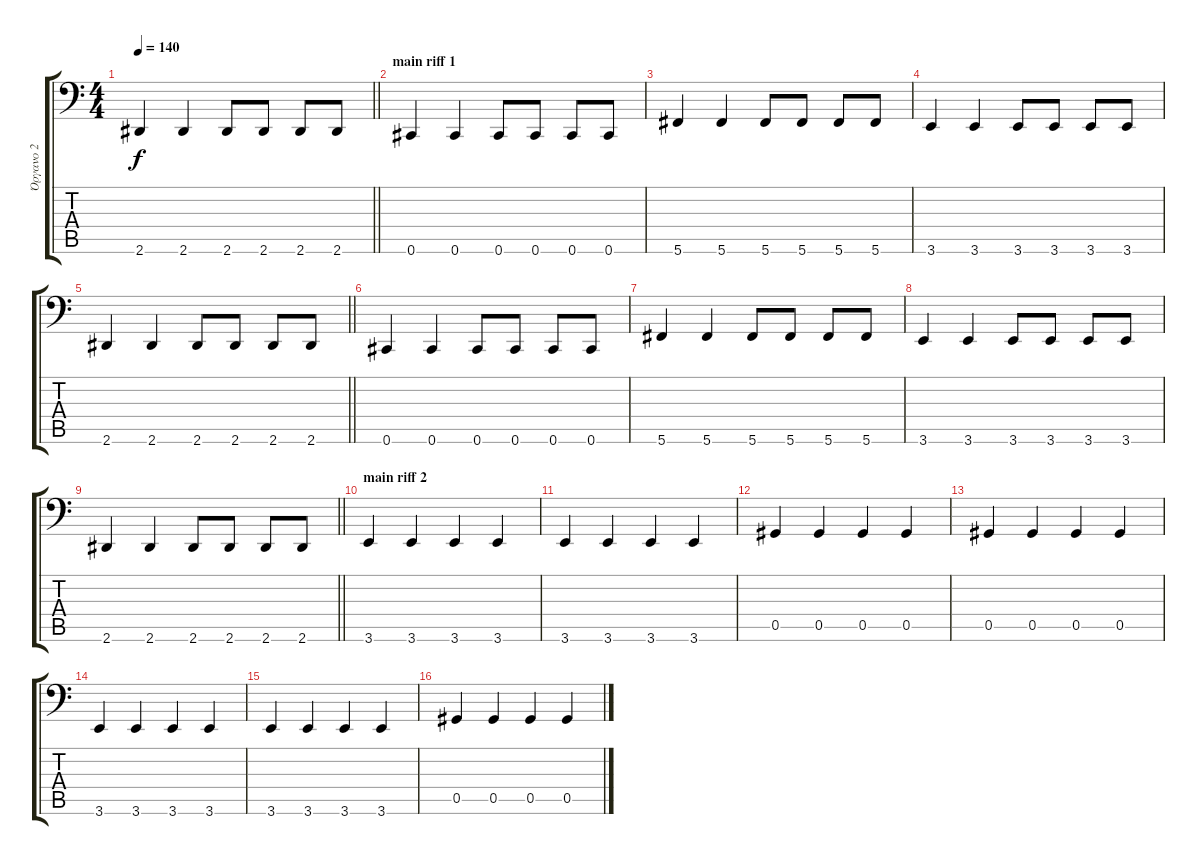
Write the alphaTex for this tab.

\track ("Όργανο 2" "Όργανο 2") {instrument electricbassfinger}
\staff {score tabs}
\tuning (Eb3 Bb2 Gb2 Db2 Ab1 Db1) {hide}
\ts (4 4)
\tempo 140
\clef f4
\barLineRight lightlight
\ks c
2.6.4{dy f} 2.6.4 2.6.8 2.6.8 2.6.8 2.6.8 |
\section ("" "main riff 1")
0.6.4 0.6.4 0.6.8 0.6.8 0.6.8 0.6.8 |
5.6.4 5.6.4 5.6.8 5.6.8 5.6.8 5.6.8 |
3.6.4 3.6.4 3.6.8 3.6.8 3.6.8 3.6.8 |
\barLineRight lightlight
2.6.4 2.6.4 2.6.8 2.6.8 2.6.8 2.6.8 |
0.6.4 0.6.4 0.6.8 0.6.8 0.6.8 0.6.8 |
5.6.4 5.6.4 5.6.8 5.6.8 5.6.8 5.6.8 |
3.6.4 3.6.4 3.6.8 3.6.8 3.6.8 3.6.8 |
\barLineRight lightlight
2.6.4 2.6.4 2.6.8 2.6.8 2.6.8 2.6.8 |
\section ("" "main riff 2")
3.6.4 3.6.4 3.6.4 3.6.4 |
3.6.4 3.6.4 3.6.4 3.6.4 |
0.5.4 0.5.4 0.5.4 0.5.4 |
0.5.4 0.5.4 0.5.4 0.5.4 |
3.6.4 3.6.4 3.6.4 3.6.4 |
3.6.4 3.6.4 3.6.4 3.6.4 |
0.5.4 0.5.4 0.5.4 0.5.4
